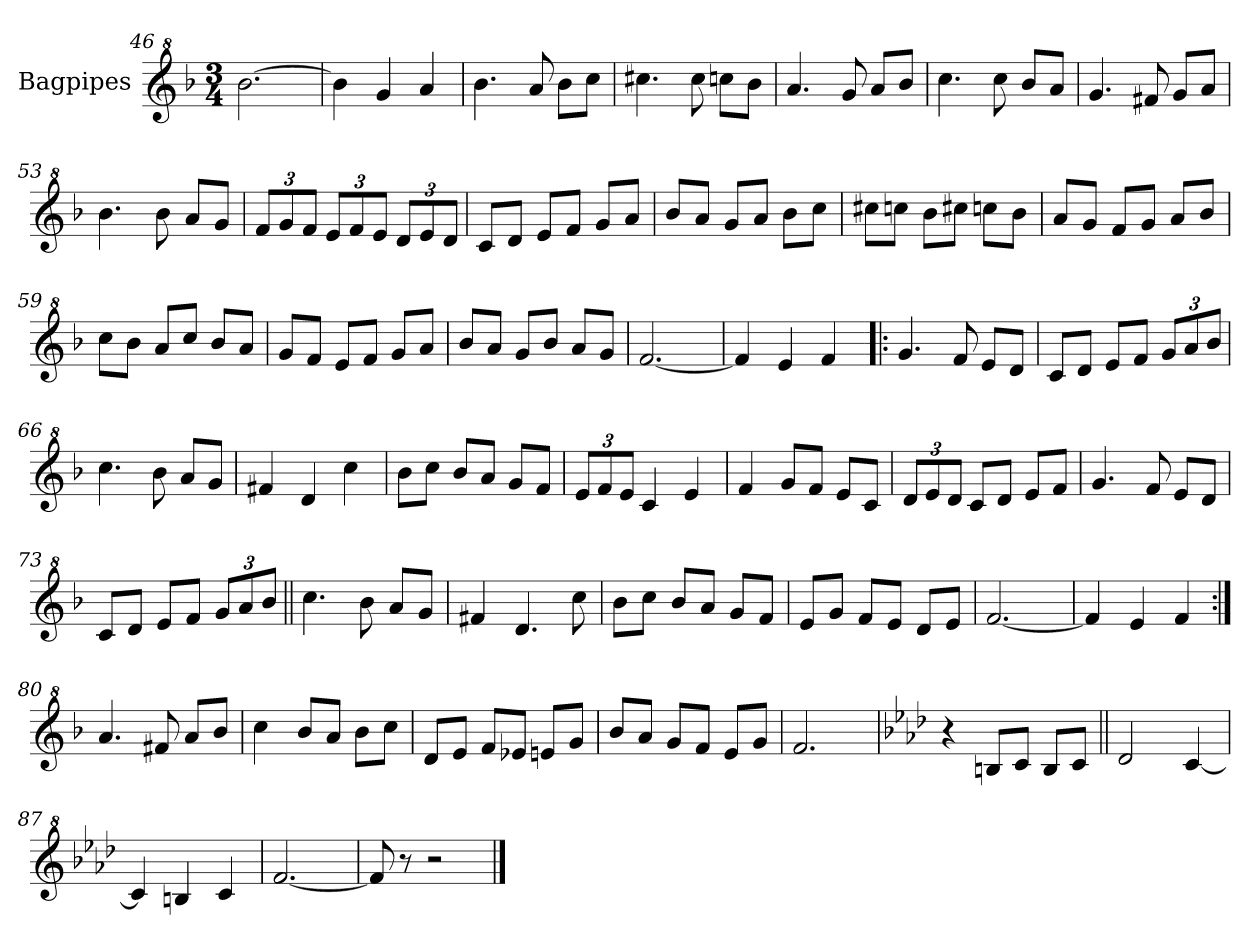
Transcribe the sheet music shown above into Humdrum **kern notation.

**kern
*part1
*staff1
*I"Bagpipes
*I'Bag
*clefG^2
*k[b-]
*F:
*M3/4
=46
[2.bb-\
=47
4bb-\]
4gg/
4aa/
=48
4.bb-\
8aa/
8bb-\L
8ccc\J
!!LO:LB:g=z
=49
4.ccc#X\
8ccc#\
8cccn\L
8bb-\J
=50
4.aa/
8gg/
8aa/L
8bb-/J
=51
4.ccc\
8ccc\
8bb-/L
8aa/J
=52
4.gg/
8ff#X/
8gg/L
8aa/J
=53
4.bb-\
8bb-\
8aa/L
8gg/J
=54
*Xbrackettup
12ff/L
12gg/
12ff/J
12ee/L
12ff/
12ee/J
12dd/L
12ee/
12dd/J
=55
8cc/L
8dd/J
8ee/L
8ff/J
8gg/L
8aa/J
!!LO:LB:g=z
=56
8bb-/L
8aa/J
8gg/L
8aa/J
8bb-\L
8ccc\J
=57
8ccc#X\L
8cccn\J
8bb-\L
8ccc#X\J
8cccn\L
8bb-\J
=58
8aa/L
8gg/J
8ff/L
8gg/J
8aa/L
8bb-/J
=59
8ccc\L
8bb-\J
8aa/L
8ccc/J
8bb-/L
8aa/J
=60
8gg/L
8ff/J
8ee/L
8ff/J
8gg/L
8aa/J
=61
8bb-/L
8aa/J
8gg/L
8bb-/J
8aa/L
8gg/J
=62
[2.ff/
=63
4ff/]
4ee/
4ff/
!!LO:LB:g=z
=64!|:
4.gg/
8ff/
8ee/L
8dd/J
=65
8cc/L
8dd/J
8ee/L
8ff/J
12gg/L
12aa/
12bb-/J
=66
4.ccc\
8bb-\
8aa/L
8gg/J
=67
4ff#X/
4dd/
4ccc\
=68
8bb-\L
8ccc\J
8bb-/L
8aa/J
8gg/L
8ff/J
=69
12ee/L
12ff/
12ee/J
4cc/
4ee/
=70
4ff/
8gg/L
8ff/J
8ee/L
8cc/J
=71
12dd/L
12ee/
12dd/J
8cc/L
8dd/J
8ee/L
8ff/J
!!LO:LB:g=z
=72
4.gg/
8ff/
8ee/L
8dd/J
=73
8cc/L
8dd/J
8ee/L
8ff/J
12gg/L
12aa/
12bb-/J
=74||
4.ccc\
8bb-\
8aa/L
8gg/J
=75
4ff#X/
4.dd/
8ccc\
=76
8bb-\L
8ccc\J
8bb-/L
8aa/J
8gg/L
8ff/J
=77
8ee/L
8gg/J
8ff/L
8ee/J
8dd/L
8ee/J
=78
[2.ff/
=79
4ff/]
4ee/
4ff/
=80:|!
4.aa/
8ff#X/
8aa/L
8bb-/J
!!LO:LB:g=z
=81
4ccc\
8bb-/L
8aa/J
8bb-\L
8ccc\J
=82
8dd/L
8ee/J
8ff/L
8ee-X/J
8een/L
8gg/J
=83
8bb-/L
8aa/J
8gg/L
8ff/J
8ee/L
8gg/J
=84
2.ff/
=85
*k[b-e-a-d-]
*A-:
4r
8bn/L
8cc/J
8b/L
8cc/J
=86||
2dd-/
[4cc/
=87
4cc/]
4bn/
4cc/
=88
[2.ff/
=89
8ff/]
8r
2r
==
*-
